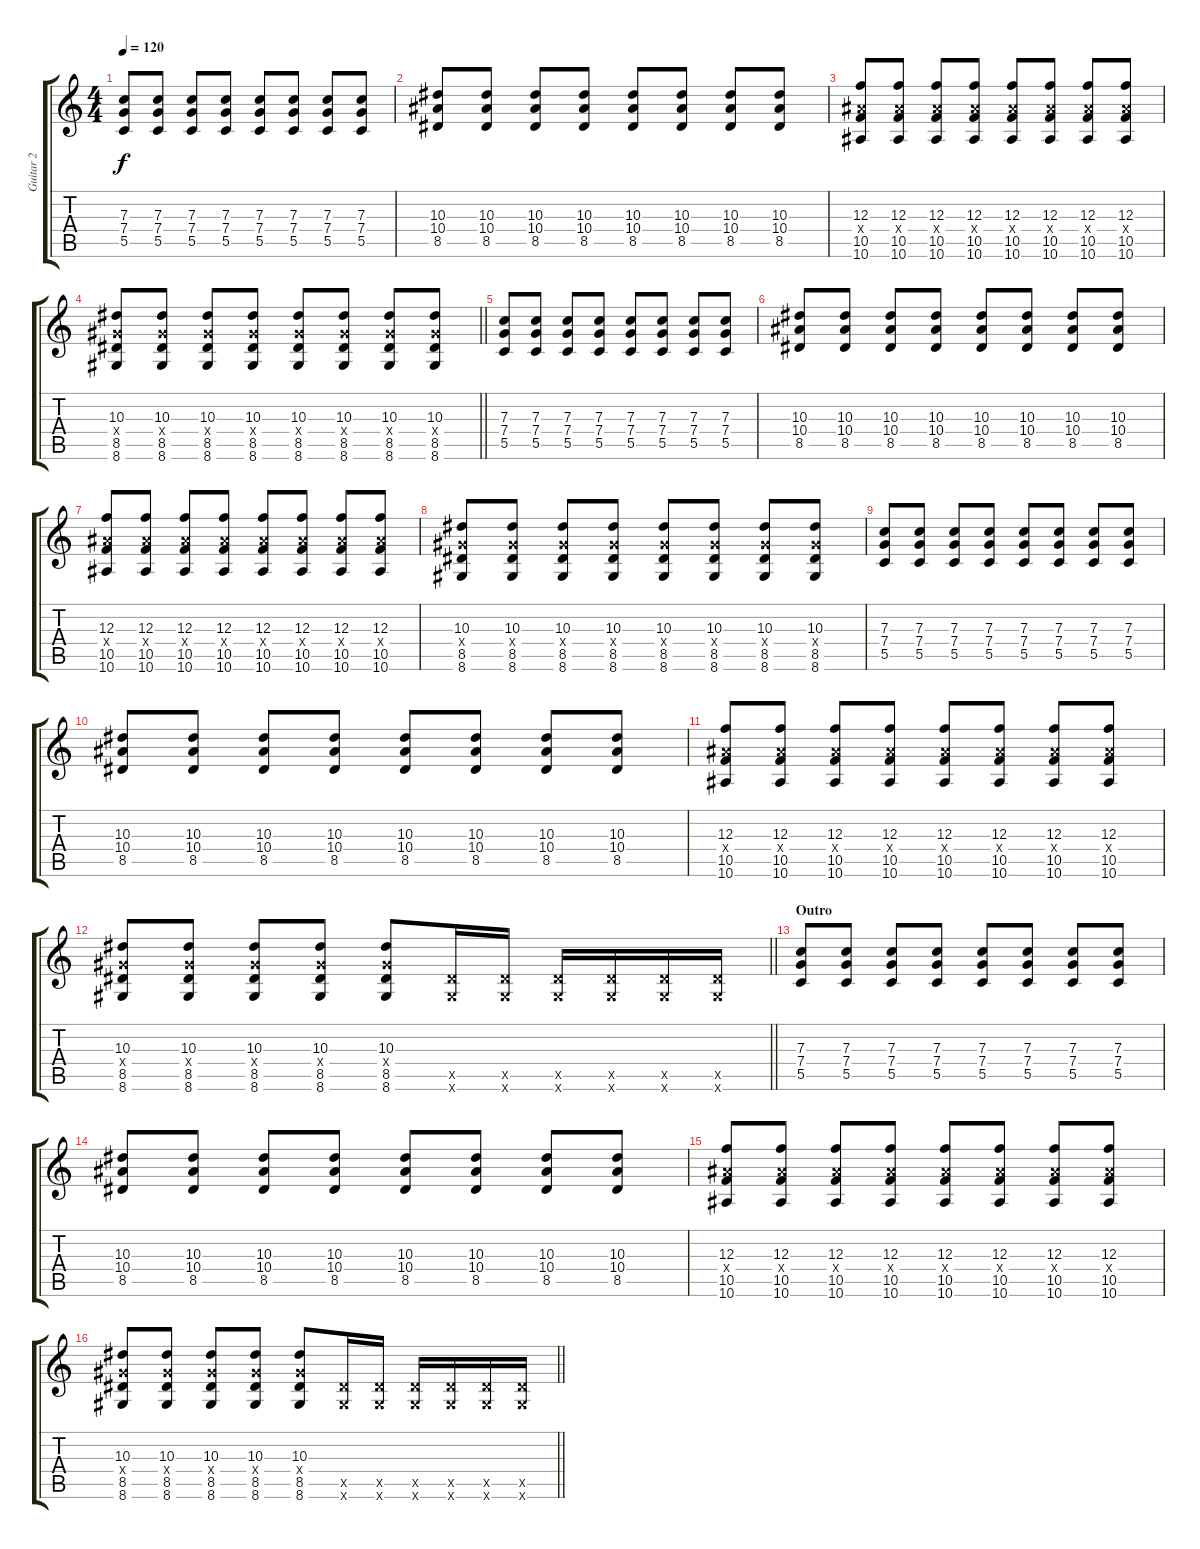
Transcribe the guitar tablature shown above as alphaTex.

\track ("Guitar 2" "Guitar 2") {instrument acousticguitarsteel}
\staff {score tabs}
\tuning (D4 A3 F3 C3 G2 C2) {hide}
\ts (4 4)
\tempo 120
\clef g2
\ks c
(7.3 7.4 5.5).8{dy f} (7.3 7.4 5.5).8 (7.3 7.4 5.5).8 (7.3 7.4 5.5).8 (7.3 7.4 5.5).8 (7.3 7.4 5.5).8 (7.3 7.4 5.5).8 (7.3 7.4 5.5).8 |
(10.3 10.4 8.5).8 (10.3 10.4 8.5).8 (10.3 10.4 8.5).8 (10.3 10.4 8.5).8 (10.3 10.4 8.5).8 (10.3 10.4 8.5).8 (10.3 10.4 8.5).8 (10.3 10.4 8.5).8 |
(12.3 10.4{x} 10.5 10.6).8 (12.3 10.4{x} 10.5 10.6).8 (12.3 10.4{x} 10.5 10.6).8 (12.3 10.4{x} 10.5 10.6).8 (12.3 10.4{x} 10.5 10.6).8 (12.3 10.4{x} 10.5 10.6).8 (12.3 10.4{x} 10.5 10.6).8 (12.3 10.4{x} 10.5 10.6).8 |
\barLineRight lightlight
(10.3 8.4{x} 8.5 8.6).8 (10.3 8.4{x} 8.5 8.6).8 (10.3 8.4{x} 8.5 8.6).8 (10.3 8.4{x} 8.5 8.6).8 (10.3 8.4{x} 8.5 8.6).8 (10.3 8.4{x} 8.5 8.6).8 (10.3 8.4{x} 8.5 8.6).8 (10.3 8.4{x} 8.5 8.6).8 |
(7.3 7.4 5.5).8 (7.3 7.4 5.5).8 (7.3 7.4 5.5).8 (7.3 7.4 5.5).8 (7.3 7.4 5.5).8 (7.3 7.4 5.5).8 (7.3 7.4 5.5).8 (7.3 7.4 5.5).8 |
(10.3 10.4 8.5).8 (10.3 10.4 8.5).8 (10.3 10.4 8.5).8 (10.3 10.4 8.5).8 (10.3 10.4 8.5).8 (10.3 10.4 8.5).8 (10.3 10.4 8.5).8 (10.3 10.4 8.5).8 |
(12.3 10.4{x} 10.5 10.6).8 (12.3 10.4{x} 10.5 10.6).8 (12.3 10.4{x} 10.5 10.6).8 (12.3 10.4{x} 10.5 10.6).8 (12.3 10.4{x} 10.5 10.6).8 (12.3 10.4{x} 10.5 10.6).8 (12.3 10.4{x} 10.5 10.6).8 (12.3 10.4{x} 10.5 10.6).8 |
(10.3 8.4{x} 8.5 8.6).8 (10.3 8.4{x} 8.5 8.6).8 (10.3 8.4{x} 8.5 8.6).8 (10.3 8.4{x} 8.5 8.6).8 (10.3 8.4{x} 8.5 8.6).8 (10.3 8.4{x} 8.5 8.6).8 (10.3 8.4{x} 8.5 8.6).8 (10.3 8.4{x} 8.5 8.6).8 |
(7.3 7.4 5.5).8 (7.3 7.4 5.5).8 (7.3 7.4 5.5).8 (7.3 7.4 5.5).8 (7.3 7.4 5.5).8 (7.3 7.4 5.5).8 (7.3 7.4 5.5).8 (7.3 7.4 5.5).8 |
(10.3 10.4 8.5).8 (10.3 10.4 8.5).8 (10.3 10.4 8.5).8 (10.3 10.4 8.5).8 (10.3 10.4 8.5).8 (10.3 10.4 8.5).8 (10.3 10.4 8.5).8 (10.3 10.4 8.5).8 |
(12.3 10.4{x} 10.5 10.6).8 (12.3 10.4{x} 10.5 10.6).8 (12.3 10.4{x} 10.5 10.6).8 (12.3 10.4{x} 10.5 10.6).8 (12.3 10.4{x} 10.5 10.6).8 (12.3 10.4{x} 10.5 10.6).8 (12.3 10.4{x} 10.5 10.6).8 (12.3 10.4{x} 10.5 10.6).8 |
\barLineRight lightlight
(10.3 8.4{x} 8.5 8.6).8 (10.3 8.4{x} 8.5 8.6).8 (10.3 8.4{x} 8.5 8.6).8 (10.3 8.4{x} 8.5 8.6).8 (10.3 8.4{x} 8.5 8.6).8 (8.5{x} 8.6{x}).16 (8.5{x} 8.6{x}).16 (8.5{x} 8.6{x}).16 (8.5{x} 8.6{x}).16 (8.5{x} 8.6{x}).16 (8.5{x} 8.6{x}).16 |
\section ("" "Outro")
(7.3 7.4 5.5).8 (7.3 7.4 5.5).8 (7.3 7.4 5.5).8 (7.3 7.4 5.5).8 (7.3 7.4 5.5).8 (7.3 7.4 5.5).8 (7.3 7.4 5.5).8 (7.3 7.4 5.5).8 |
(10.3 10.4 8.5).8 (10.3 10.4 8.5).8 (10.3 10.4 8.5).8 (10.3 10.4 8.5).8 (10.3 10.4 8.5).8 (10.3 10.4 8.5).8 (10.3 10.4 8.5).8 (10.3 10.4 8.5).8 |
(12.3 10.4{x} 10.5 10.6).8 (12.3 10.4{x} 10.5 10.6).8 (12.3 10.4{x} 10.5 10.6).8 (12.3 10.4{x} 10.5 10.6).8 (12.3 10.4{x} 10.5 10.6).8 (12.3 10.4{x} 10.5 10.6).8 (12.3 10.4{x} 10.5 10.6).8 (12.3 10.4{x} 10.5 10.6).8 |
\barLineRight lightlight
(10.3 8.4{x} 8.5 8.6).8 (10.3 8.4{x} 8.5 8.6).8 (10.3 8.4{x} 8.5 8.6).8 (10.3 8.4{x} 8.5 8.6).8 (10.3 8.4{x} 8.5 8.6).8 (8.5{x} 8.6{x}).16 (8.5{x} 8.6{x}).16 (8.5{x} 8.6{x}).16 (8.5{x} 8.6{x}).16 (8.5{x} 8.6{x}).16 (8.5{x} 8.6{x}).16
